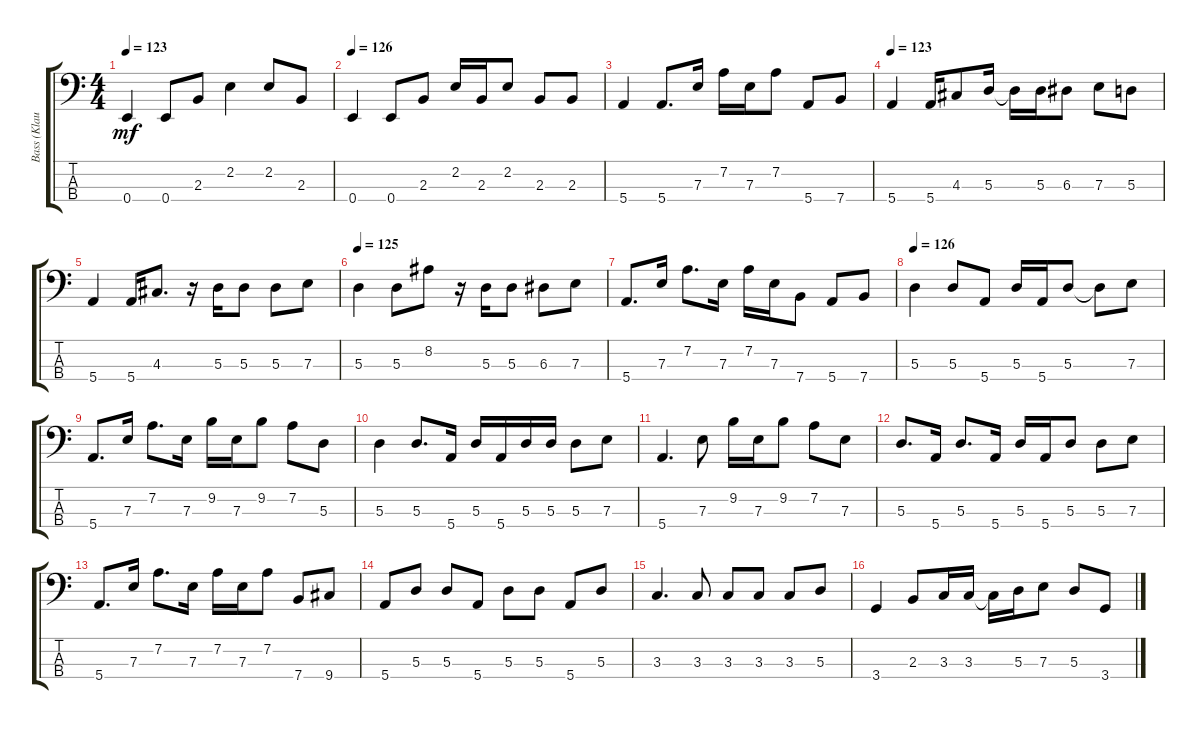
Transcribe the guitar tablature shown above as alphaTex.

\track ("Bass (Klaus Voormann)" "Bass (Klau") {instrument electricbassfinger}
\staff {score tabs}
\tuning (G2 D2 A1 E1) {hide}
\ts (4 4)
\tempo 123
\clef f4
\ks c
0.4.4{dy mf} 0.4.8 2.3.8 2.2.4 2.2.8 2.3.8 |
\tempo 126
0.4.4 0.4.8 2.3.8 2.2.16 2.3.16 2.2.8 2.3.8 2.3.8 |
5.4.4 5.4.8{d} 7.3.16 7.2.16 7.3.16 7.2.8 5.4.8 7.4.8 |
\tempo 123
5.4.4 5.4.16 4.3.8 5.3.16 5.3{t}.16 5.3.16 6.3.8 7.3.8 5.3.8 |
5.4.4 5.4.16 4.3.8{d} r.16 5.3.16 5.3.8 5.3.8 7.3.8 |
\tempo 125
5.3.4 5.3.8 8.2.8 r.16 5.3.16 5.3.8 6.3.8 7.3.8 |
5.4.8{d} 7.3.16 7.2.8{d} 7.3.16 7.2.16 7.3.16 7.4.8 5.4.8 7.4.8 |
\tempo 126
5.3.4 5.3.8 5.4.8 5.3.16 5.4.16 5.3.8 5.3{t}.8 7.3.8 |
5.4.8{d} 7.3.16 7.2.8{d} 7.3.16 9.2.16 7.3.16 9.2.8 7.2.8 5.3.8 |
5.3.4 5.3.8{d} 5.4.16 5.3.16 5.4.16 5.3.16 5.3.16 5.3.8 7.3.8 |
5.4.4{d} 7.3.8 9.2.16 7.3.16 9.2.8 7.2.8 7.3.8 |
5.3.8{d} 5.4.16 5.3.8{d} 5.4.16 5.3.16 5.4.16 5.3.8 5.3.8 7.3.8 |
5.4.8{d} 7.3.16 7.2.8{d} 7.3.16 7.2.16 7.3.16 7.2.8 7.4.8 9.4.8 |
5.4.8 5.3.8 5.3.8 5.4.8 5.3.8 5.3.8 5.4.8 5.3.8 |
3.3.4{d} 3.3.8 3.3.8 3.3.8 3.3.8 5.3.8 |
3.4.4 2.3.8 3.3.16 3.3.16 3.3{t}.16 5.3.16 7.3.8 5.3.8 3.4.8
